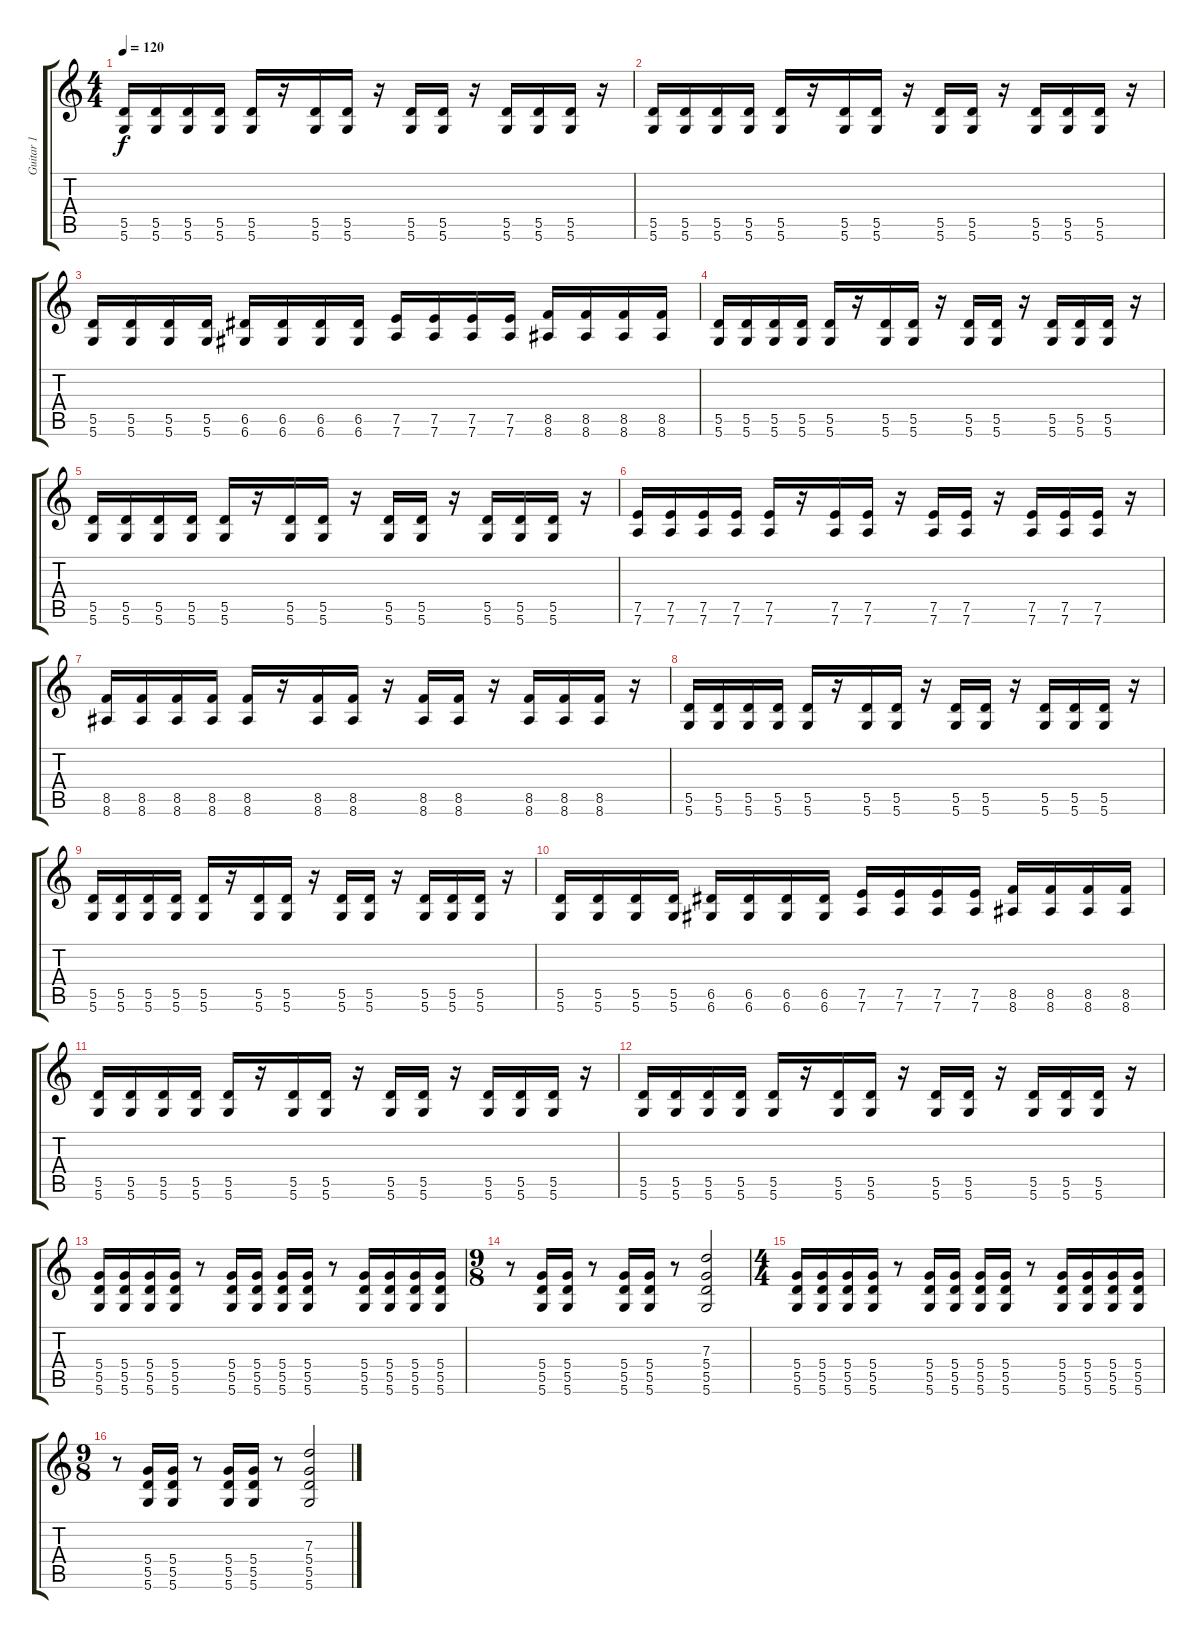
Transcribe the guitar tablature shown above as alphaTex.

\track ("Guitar 1" "Guitar 1") {instrument distortionguitar}
\staff {score tabs}
\tuning (E4 B3 G3 D3 A2 D2) {hide}
\ts (4 4)
\tempo 120
\clef g2
\ks c
(5.5 5.6).16{dy f} (5.5 5.6).16 (5.5 5.6).16 (5.5 5.6).16 (5.5 5.6).16 r.16 (5.5 5.6).16 (5.5 5.6).16 r.16 (5.5 5.6).16 (5.5 5.6).16 r.16 (5.5 5.6).16 (5.5 5.6).16 (5.5 5.6).16 r.16 |
(5.5 5.6).16 (5.5 5.6).16 (5.5 5.6).16 (5.5 5.6).16 (5.5 5.6).16 r.16 (5.5 5.6).16 (5.5 5.6).16 r.16 (5.5 5.6).16 (5.5 5.6).16 r.16 (5.5 5.6).16 (5.5 5.6).16 (5.5 5.6).16 r.16 |
(5.5 5.6).16 (5.5 5.6).16 (5.5 5.6).16 (5.5 5.6).16 (6.5 6.6).16 (6.5 6.6).16 (6.5 6.6).16 (6.5 6.6).16 (7.5 7.6).16 (7.5 7.6).16 (7.5 7.6).16 (7.5 7.6).16 (8.5 8.6).16 (8.5 8.6).16 (8.5 8.6).16 (8.5 8.6).16 |
(5.5 5.6).16 (5.5 5.6).16 (5.5 5.6).16 (5.5 5.6).16 (5.5 5.6).16 r.16 (5.5 5.6).16 (5.5 5.6).16 r.16 (5.5 5.6).16 (5.5 5.6).16 r.16 (5.5 5.6).16 (5.5 5.6).16 (5.5 5.6).16 r.16 |
(5.5 5.6).16 (5.5 5.6).16 (5.5 5.6).16 (5.5 5.6).16 (5.5 5.6).16 r.16 (5.5 5.6).16 (5.5 5.6).16 r.16 (5.5 5.6).16 (5.5 5.6).16 r.16 (5.5 5.6).16 (5.5 5.6).16 (5.5 5.6).16 r.16 |
(7.5 7.6).16 (7.5 7.6).16 (7.5 7.6).16 (7.5 7.6).16 (7.5 7.6).16 r.16 (7.5 7.6).16 (7.5 7.6).16 r.16 (7.5 7.6).16 (7.5 7.6).16 r.16 (7.5 7.6).16 (7.5 7.6).16 (7.5 7.6).16 r.16 |
(8.5 8.6).16 (8.5 8.6).16 (8.5 8.6).16 (8.5 8.6).16 (8.5 8.6).16 r.16 (8.5 8.6).16 (8.5 8.6).16 r.16 (8.5 8.6).16 (8.5 8.6).16 r.16 (8.5 8.6).16 (8.5 8.6).16 (8.5 8.6).16 r.16 |
(5.5 5.6).16 (5.5 5.6).16 (5.5 5.6).16 (5.5 5.6).16 (5.5 5.6).16 r.16 (5.5 5.6).16 (5.5 5.6).16 r.16 (5.5 5.6).16 (5.5 5.6).16 r.16 (5.5 5.6).16 (5.5 5.6).16 (5.5 5.6).16 r.16 |
(5.5 5.6).16 (5.5 5.6).16 (5.5 5.6).16 (5.5 5.6).16 (5.5 5.6).16 r.16 (5.5 5.6).16 (5.5 5.6).16 r.16 (5.5 5.6).16 (5.5 5.6).16 r.16 (5.5 5.6).16 (5.5 5.6).16 (5.5 5.6).16 r.16 |
(5.5 5.6).16 (5.5 5.6).16 (5.5 5.6).16 (5.5 5.6).16 (6.5 6.6).16 (6.5 6.6).16 (6.5 6.6).16 (6.5 6.6).16 (7.5 7.6).16 (7.5 7.6).16 (7.5 7.6).16 (7.5 7.6).16 (8.5 8.6).16 (8.5 8.6).16 (8.5 8.6).16 (8.5 8.6).16 |
(5.5 5.6).16 (5.5 5.6).16 (5.5 5.6).16 (5.5 5.6).16 (5.5 5.6).16 r.16 (5.5 5.6).16 (5.5 5.6).16 r.16 (5.5 5.6).16 (5.5 5.6).16 r.16 (5.5 5.6).16 (5.5 5.6).16 (5.5 5.6).16 r.16 |
(5.5 5.6).16 (5.5 5.6).16 (5.5 5.6).16 (5.5 5.6).16 (5.5 5.6).16 r.16 (5.5 5.6).16 (5.5 5.6).16 r.16 (5.5 5.6).16 (5.5 5.6).16 r.16 (5.5 5.6).16 (5.5 5.6).16 (5.5 5.6).16 r.16 |
(5.4 5.5 5.6).16 (5.4 5.5 5.6).16 (5.4 5.5 5.6).16 (5.4 5.5 5.6).16 r.8 (5.4 5.5 5.6).16 (5.4 5.5 5.6).16 (5.4 5.5 5.6).16 (5.4 5.5 5.6).16 r.8 (5.4 5.5 5.6).16 (5.4 5.5 5.6).16 (5.4 5.5 5.6).16 (5.4 5.5 5.6).16 |
\ts (9 8)
r.8 (5.4 5.5 5.6).16 (5.4 5.5 5.6).16 r.8 (5.4 5.5 5.6).16 (5.4 5.5 5.6).16 r.8 (7.3 5.4 5.5 5.6).2 |
\ts (4 4)
(5.4 5.5 5.6).16 (5.4 5.5 5.6).16 (5.4 5.5 5.6).16 (5.4 5.5 5.6).16 r.8 (5.4 5.5 5.6).16 (5.4 5.5 5.6).16 (5.4 5.5 5.6).16 (5.4 5.5 5.6).16 r.8 (5.4 5.5 5.6).16 (5.4 5.5 5.6).16 (5.4 5.5 5.6).16 (5.4 5.5 5.6).16 |
\ts (9 8)
r.8 (5.4 5.5 5.6).16 (5.4 5.5 5.6).16 r.8 (5.4 5.5 5.6).16 (5.4 5.5 5.6).16 r.8 (7.3 5.4 5.5 5.6).2
